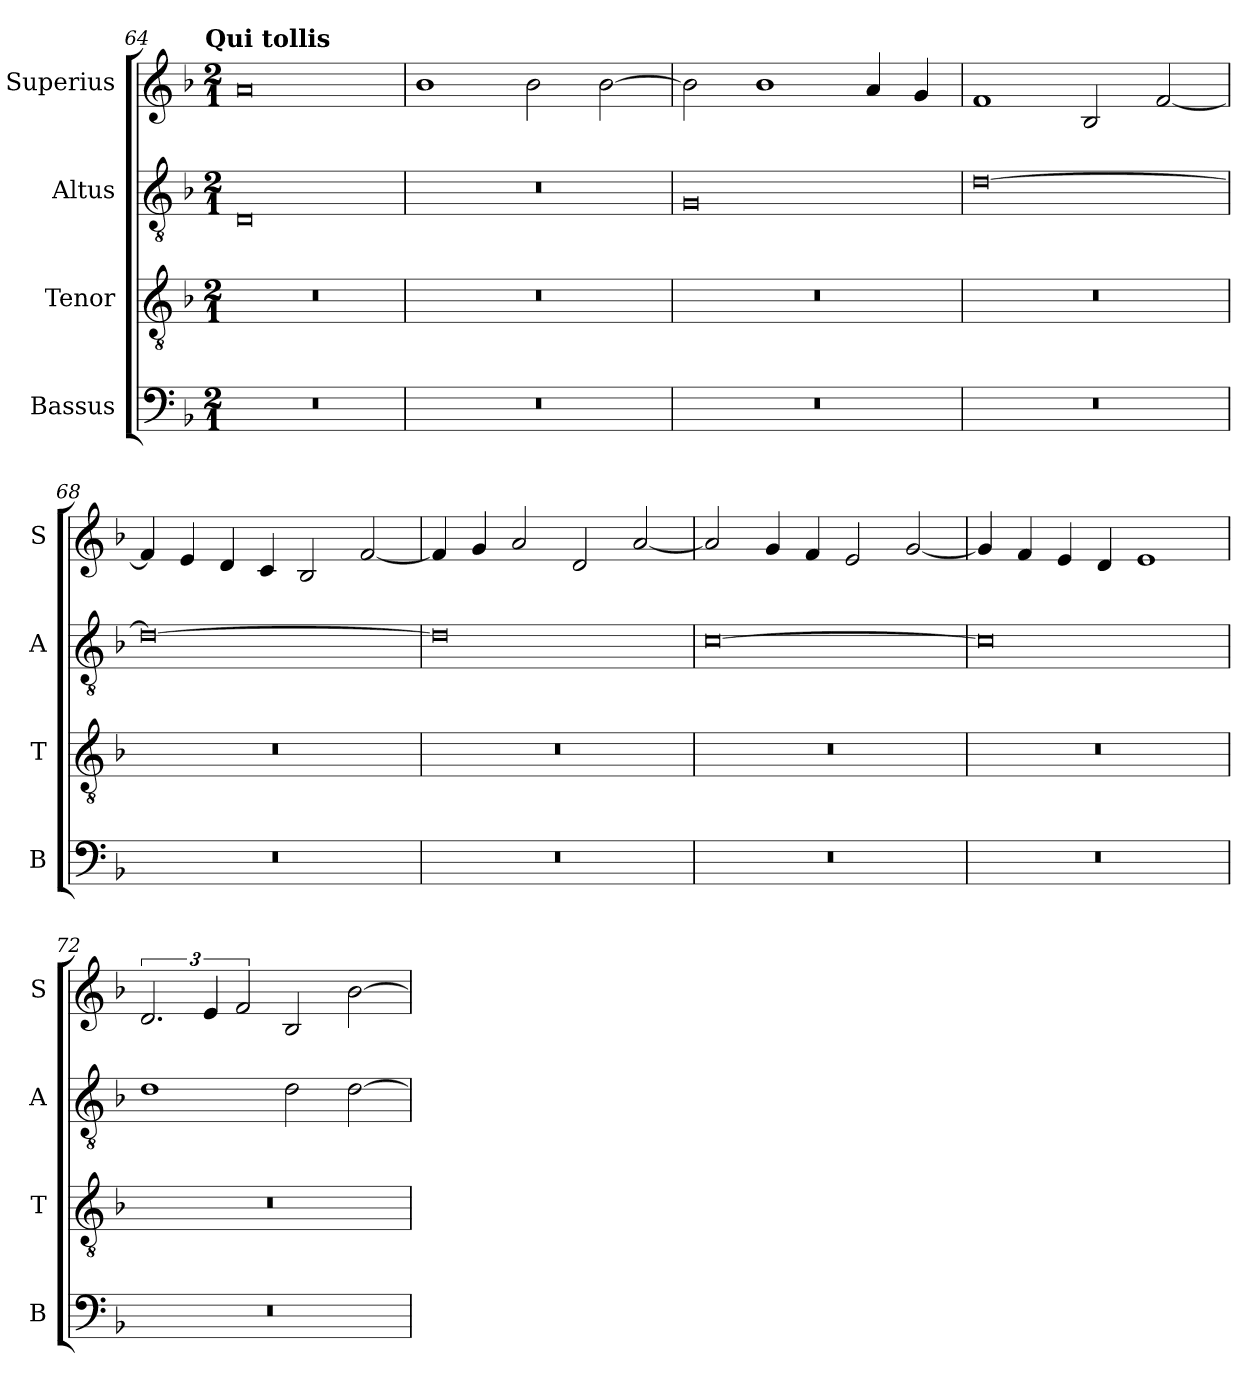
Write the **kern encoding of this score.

**kern	**kern	**kern	**kern
*part4	*part3	*part2	*part1
*staff4	*staff3	*staff2	*staff1
*I"Bassus	*I"Tenor	*I"Altus	*I"Superius
*I'B	*I'T	*I'A	*I'S
!!LO:LB:g=z
*clefF4	*clefGv2	*clefGv2	*clefG2
*k[b-]	*k[b-]	*k[b-]	*k[b-]
!!LO:TX:omd:t=Qui tollis
*M2/1	*M2/1	*M2/1	*M2/1
=64	=64	=64	=64
0r	0r	0D	0a
=65	=65	=65	=65
0r	0r	0r	1b-
.	.	.	2b-\
.	.	.	[2b-\
=66	=66	=66	=66
0r	0r	0G	2b-\]
.	.	.	1b-
.	.	.	4a/
.	.	.	4g/
=67	=67	=67	=67
0r	0r	[0d	1f
.	.	.	2B-/
.	.	.	[2f/
=68	=68	=68	=68
0r	0r	0d_	4f/]
.	.	.	4e/
.	.	.	4d/
.	.	.	4c/
.	.	.	2B-/
.	.	.	[2f/
=69	=69	=69	=69
0r	0r	0d]	4f/]
.	.	.	4g/
.	.	.	2a/
.	.	.	2d/
.	.	.	[2a/
=70	=70	=70	=70
0r	0r	[0c	2a/]
.	.	.	4g/
.	.	.	4f/
.	.	.	2e/
.	.	.	[2g/
=71	=71	=71	=71
0r	0r	0c]	4g/]
.	.	.	4f/
.	.	.	4e/
.	.	.	4d/
.	.	.	1e
=72	=72	=72	=72
0r	0r	1d	3.d/
.	.	.	6e/
.	.	.	3f/
.	.	2d\	2B-/
.	.	[2d\	[2b-\
=	=	=	=
*-	*-	*-	*-
